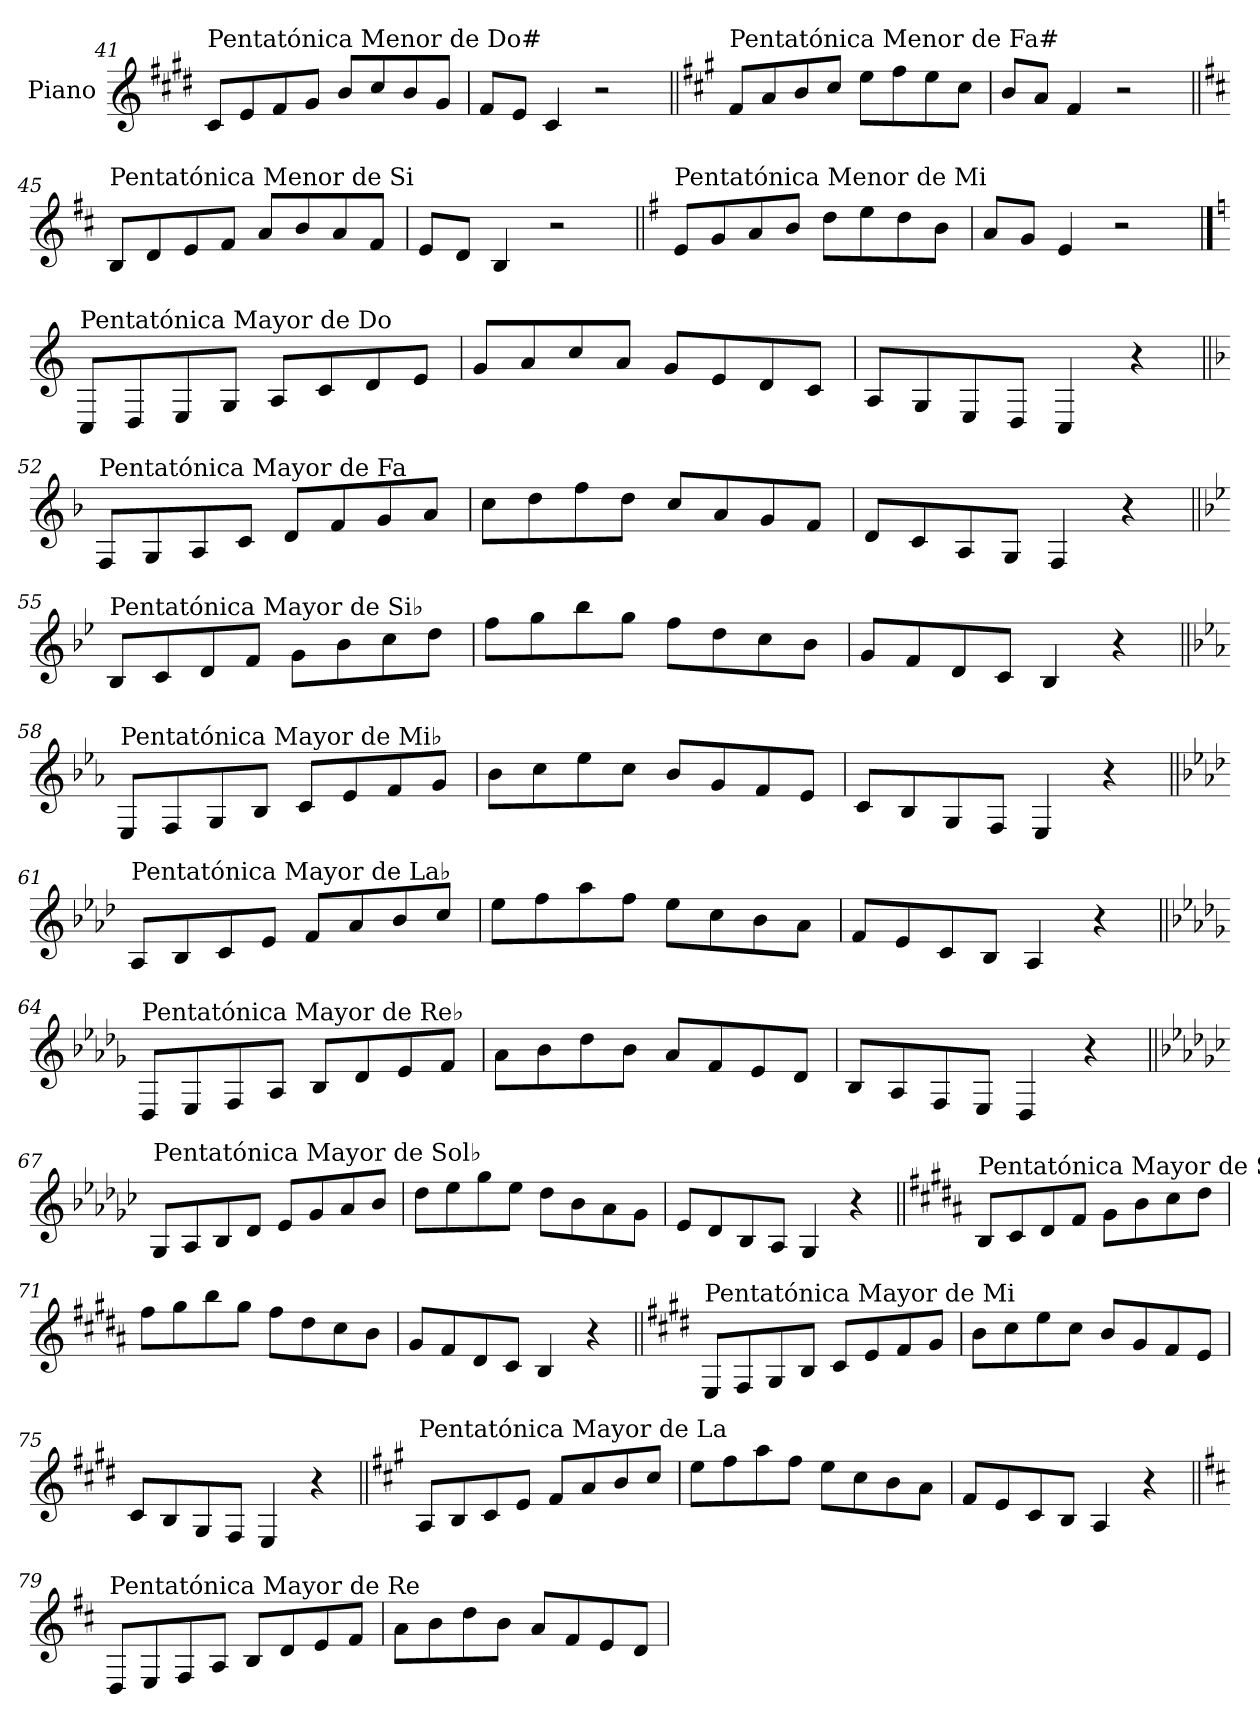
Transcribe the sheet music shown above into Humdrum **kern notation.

**kern
*part1
*staff1
*I"Piano
*I'Pno.
!!LO:LB:g=z
*clefG2
*k[f#c#g#d#]
=41
!LO:TX:a:t=Pentatónica Menor de Do#
8c#/L
8e/
8f#/
8g#/J
8b/L
8cc#/
8b/
8g#/J
=42
8f#/L
8e/J
4c#/
2r
=43||
*k[f#c#g#]
!LO:TX:a:t=Pentatónica Menor de Fa#
8f#/L
8a/
8b/
8cc#/J
8ee\L
8ff#\
8ee\
8cc#\J
=44
8b/L
8a/J
4f#/
2r
!!LO:LB:g=z
=45||
*k[f#c#]
!LO:TX:a:t=Pentatónica Menor de Si
8B/L
8d/
8e/
8f#/J
8a/L
8b/
8a/
8f#/J
=46
8e/L
8d/J
4B/
2r
=47||
*k[f#]
!LO:TX:a:t=Pentatónica Menor de Mi
8e/L
8g/
8a/
8b/J
8dd\L
8ee\
8dd\
8b\J
=48
8a/L
8g/J
4e/
2r
!!LO:PB:g=z
==49
*k[]
!LO:TX:a:t=Pentatónica Mayor de Do
8C/L
8D/
8E/
8G/J
8A/L
8c/
8d/
8e/J
=50
8g/L
8a/
8cc/
8a/J
8g/L
8e/
8d/
8c/J
=51
8A/L
8G/
8E/
8D/J
4C/
4r
=52||
*k[b-]
!LO:TX:a:t=Pentatónica Mayor de Fa
8F/L
8G/
8A/
8c/J
8d/L
8f/
8g/
8a/J
=53
8cc\L
8dd\
8ff\
8dd\J
8cc/L
8a/
8g/
8f/J
=54
8d/L
8c/
8A/
8G/J
4F/
4r
!!LO:LB:g=z
=55||
*k[b-e-]
!LO:TX:a:t=Pentatónica Mayor de Si♭
8B-/L
8c/
8d/
8f/J
8g\L
8b-\
8cc\
8dd\J
=56
8ff\L
8gg\
8bb-\
8gg\J
8ff\L
8dd\
8cc\
8b-\J
=57
8g/L
8f/
8d/
8c/J
4B-/
4r
=58||
*k[b-e-a-]
!LO:TX:a:t=Pentatónica Mayor de Mi♭
8E-/L
8F/
8G/
8B-/J
8c/L
8e-/
8f/
8g/J
=59
8b-\L
8cc\
8ee-\
8cc\J
8b-/L
8g/
8f/
8e-/J
=60
8c/L
8B-/
8G/
8F/J
4E-/
4r
!!LO:LB:g=z
=61||
*k[b-e-a-d-]
!LO:TX:a:t=Pentatónica Mayor de La♭
8A-/L
8B-/
8c/
8e-/J
8f/L
8a-/
8b-/
8cc/J
=62
8ee-\L
8ff\
8aa-\
8ff\J
8ee-\L
8cc\
8b-\
8a-\J
=63
8f/L
8e-/
8c/
8B-/J
4A-/
4r
=64||
*k[b-e-a-d-g-]
!LO:TX:a:t=Pentatónica Mayor de Re♭
8D-/L
8E-/
8F/
8A-/J
8B-/L
8d-/
8e-/
8f/J
=65
8a-\L
8b-\
8dd-\
8b-\J
8a-/L
8f/
8e-/
8d-/J
=66
8B-/L
8A-/
8F/
8E-/J
4D-/
4r
!!LO:LB:g=z
=67||
*k[b-e-a-d-g-c-]
!LO:TX:a:t=Pentatónica Mayor de Sol♭
8G-/L
8A-/
8B-/
8d-/J
8e-/L
8g-/
8a-/
8b-/J
=68
8dd-\L
8ee-\
8gg-\
8ee-\J
8dd-\L
8b-\
8a-\
8g-\J
=69
8e-/L
8d-/
8B-/
8A-/J
4G-/
4r
=70||
*k[f#c#g#d#a#]
!LO:TX:a:t=Pentatónica Mayor de Si
8B/L
8c#/
8d#/
8f#/J
8g#\L
8b\
8cc#\
8dd#\J
=71
8ff#\L
8gg#\
8bb\
8gg#\J
8ff#\L
8dd#\
8cc#\
8b\J
=72
8g#/L
8f#/
8d#/
8c#/J
4B/
4r
!!LO:LB:g=z
=73||
*k[f#c#g#d#]
!LO:TX:a:t=Pentatónica Mayor de Mi
8E/L
8F#/
8G#/
8B/J
8c#/L
8e/
8f#/
8g#/J
=74
8b\L
8cc#\
8ee\
8cc#\J
8b/L
8g#/
8f#/
8e/J
=75
8c#/L
8B/
8G#/
8F#/J
4E/
4r
=76||
*k[f#c#g#]
!LO:TX:a:t=Pentatónica Mayor de La
8A/L
8B/
8c#/
8e/J
8f#/L
8a/
8b/
8cc#/J
=77
8ee\L
8ff#\
8aa\
8ff#\J
8ee\L
8cc#\
8b\
8a\J
=78
8f#/L
8e/
8c#/
8B/J
4A/
4r
!!LO:LB:g=z
=79||
*k[f#c#]
!LO:TX:a:t=Pentatónica Mayor de Re
8D/L
8E/
8F#/
8A/J
8B/L
8d/
8e/
8f#/J
=80
8a\L
8b\
8dd\
8b\J
8a/L
8f#/
8e/
8d/J
=
*-
